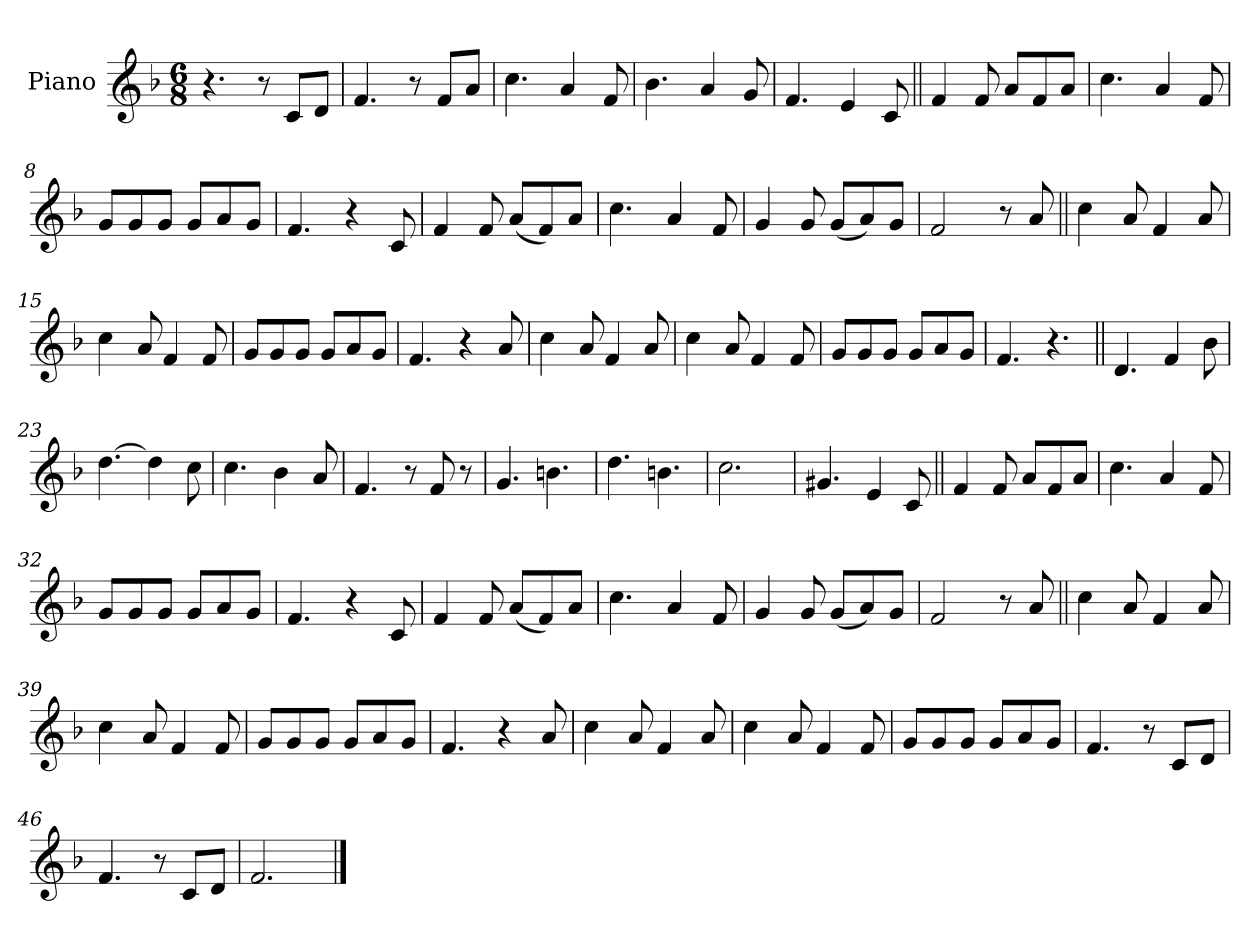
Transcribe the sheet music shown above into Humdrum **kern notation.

**kern
*part1
*staff1
*I"Piano
*I'Pno.
*clefG2
*k[b-]
*M6/8
=1
4.r
8r
8c!L
8d!J
=2
4.f!
8r
8f!L
8a!J
=3
4.cc!
4a!
8f!
=4
4.b-!
4a!
8g!
=5
4.f!
4e!
8c
=6||
4f
8f
8aL
8f
8aJ
=7
4.cc
4a
8f
=8
8gL
8g
8gJ
8gL
8a
8gJ
=9
4.f
4r
8c
=10
4f
8f
(8aL
8f)
8aJ
=11
4.cc
4a
8f
=12
4g
8g
(8gL
8a)
8gJ
=13
2f
8r
8a
=14||
4cc
8a
4f
8a
=15
4cc
8a
4f
8f
=16
8gL
8g
8gJ
8gL
8a
8gJ
=17
4.f
4r
8a
=18
4cc
8a
4f
8a
=19
4cc
8a
4f
8f
=20
8gL
8g
8gJ
8gL
8a
8gJ
=21
4.f
4.r
=22||
4.d!
4f!
8b-!
=23
[4.dd!
4dd!]
8cc!
=24
4.cc!
4b-!
8a!
=25
4.f!
8r
8f!
8r
=26
4.g!
4.bn!
=27
4.dd!
4.bn!
=28
2.cc!
=29
4.g#X!
4e!
8c
=30||
4f
8f
8aL
8f
8aJ
=31
4.cc
4a
8f
=32
8gL
8g
8gJ
8gL
8a
8gJ
=33
4.f
4r
8c
=34
4f
8f
(8aL
8f)
8aJ
=35
4.cc
4a
8f
=36
4g
8g
(8gL
8a)
8gJ
=37
2f
8r
8a
=38||
4cc
8a
4f
8a
=39
4cc
8a
4f
8f
=40
8gL
8g
8gJ
8gL
8a
8gJ
=41
4.f
4r
8a
=42
4cc
8a
4f
8a
=43
4cc
8a
4f
8f
=44
8gL
8g
8gJ
8gL
8a
8gJ
=45
4.f
8r
8c!L
8d!J
=46
4.f!
8r
8c!L
8d!J
=47
2.f!
==
*-
